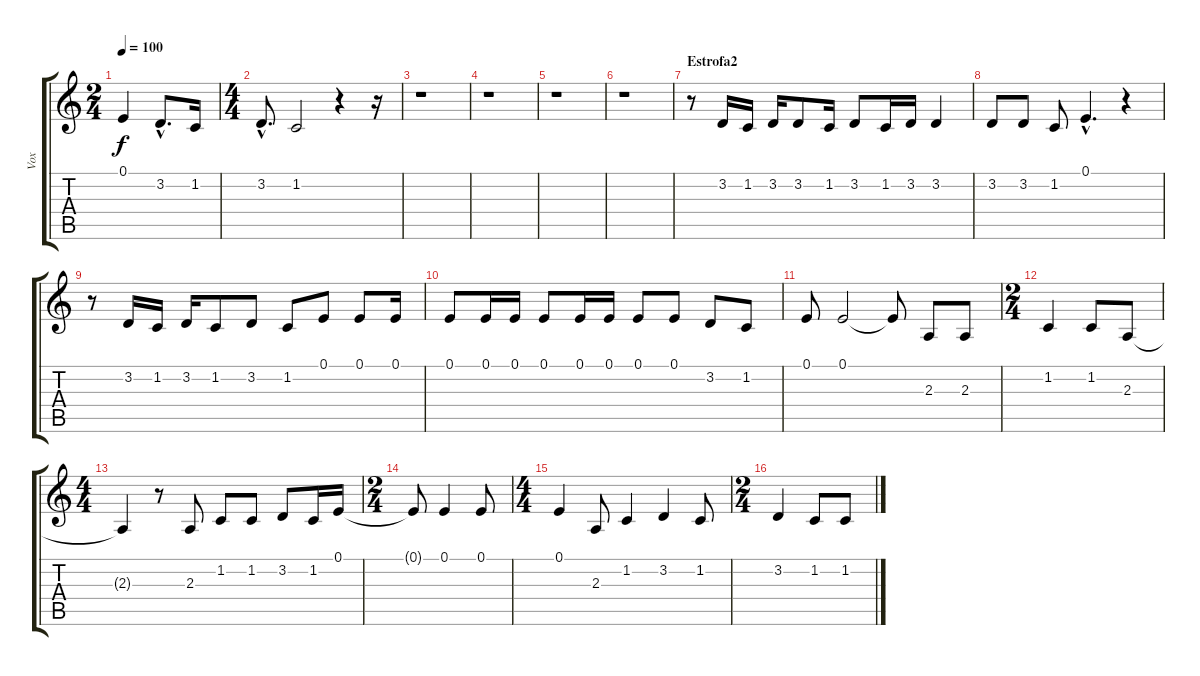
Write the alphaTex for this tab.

\track ("Vox" "Vox") {instrument harmonica}
\staff {score tabs}
\tuning (E4 B3 G3 D3 A2 E2) {hide}
\ts (2 4)
\tempo 100
\clef g2
\ks c
0.1.4{dy f} 3.2{hac}.8{d} 1.2.16 |
\ts (4 4)
3.2{hac}.8{d} 1.2.2 r.4 r.16 |
r.1 |
r.1 |
r.1 |
r.1 |
\section ("" "Estrofa2")
r.8 3.2.16 1.2.16 3.2.16 3.2.8 1.2.16 3.2.8 1.2.16 3.2.16 3.2.4 |
3.2.8 3.2.8 1.2.8 0.1{hac}.4{d} r.4 |
r.8 3.2.16 1.2.16 3.2.16 1.2.8 3.2.8 1.2.8 0.1.8 0.1.8 0.1.16 |
0.1.8 0.1.16 0.1.16 0.1.8 0.1.16 0.1.16 0.1.8 0.1.8 3.2.8 1.2.8 |
0.1.8 0.1.2 0.1{t}.8 2.3.8 2.3.8 |
\ts (2 4)
1.2.4 1.2.8 2.3.8 |
\ts (4 4)
2.3{t}.4 r.8 2.3.8 1.2.8 1.2.8 3.2.8 1.2.16 0.1.16 |
\ts (2 4)
0.1{t}.8 0.1.4 0.1.8 |
\ts (4 4)
0.1.4 2.3.8 1.2.4 3.2.4 1.2.8 |
\ts (2 4)
3.2.4 1.2.8 1.2.8
